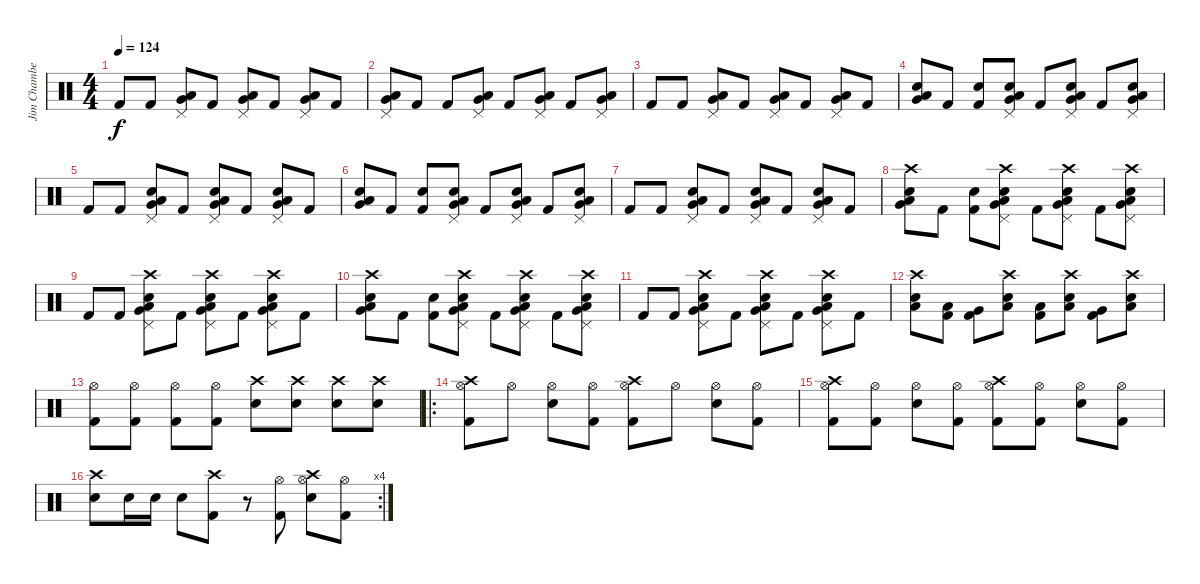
\track ("Jim Chamberlin" "Jim Chambe") {instrument percussion}
\staff {score}
\articulation defaults
\ts (4 4)
\tempo 124
\clef neutral
\ks c "Kick (hit) 2".8{dy f} "Kick (hit) 2".8
("Pedal Hi-Hat (hit)" "Very Low Tom (hit)" "Low Floor Tom (hit)").8 "Kick (hit) 2".8 ("Pedal Hi-Hat (hit)" "Very Low Tom (hit)" "Low Floor Tom (hit)").8 "Kick (hit) 2".8 ("Pedal Hi-Hat (hit)" "Very Low Tom (hit)" "Low Floor Tom (hit)").8 "Kick (hit) 2".8 |
("Pedal Hi-Hat (hit)" "Very Low Tom (hit)" "Low Floor Tom (hit)").8 "Kick (hit) 2".8 "Kick (hit) 2".8 ("Pedal Hi-Hat (hit)" "Very Low Tom (hit)" "Low Floor Tom (hit)").8 "Kick (hit) 2".8 ("Pedal Hi-Hat (hit)" "Very Low Tom (hit)" "Low Floor Tom (hit)").8 "Kick (hit) 2".8 ("Pedal Hi-Hat (hit)" "Very Low Tom (hit)" "Low Floor Tom (hit)").8 |
"Kick (hit) 2".8 "Kick (hit) 2".8 ("Pedal Hi-Hat (hit)" "Very Low Tom (hit)" "Low Floor Tom (hit)").8 "Kick (hit) 2".8 ("Pedal Hi-Hat (hit)" "Very Low Tom (hit)" "Low Floor Tom (hit)").8 "Kick (hit) 2".8 ("Pedal Hi-Hat (hit)" "Very Low Tom (hit)" "Low Floor Tom (hit)").8 "Kick (hit) 2".8 |
("Electric Snare (hit)" "Very Low Tom (hit)" "Low Floor Tom (hit)").8 "Kick (hit) 2".8 ("Snare (hit)" "Kick (hit) 2").8 ("Electric Snare (hit)" "Pedal Hi-Hat (hit)" "Very Low Tom (hit)" "Low Floor Tom (hit)").8 "Kick (hit) 2".8 ("Electric Snare (hit)" "Pedal Hi-Hat (hit)" "Very Low Tom (hit)" "Low Floor Tom (hit)").8 "Kick (hit) 2".8 ("Electric Snare (hit)" "Pedal Hi-Hat (hit)" "Very Low Tom (hit)" "Low Floor Tom (hit)").8 |
"Kick (hit) 2".8 "Kick (hit) 2".8 ("Electric Snare (hit)" "Pedal Hi-Hat (hit)" "Very Low Tom (hit)" "Low Floor Tom (hit)").8 "Kick (hit) 2".8 ("Electric Snare (hit)" "Pedal Hi-Hat (hit)" "Very Low Tom (hit)" "Low Floor Tom (hit)").8 "Kick (hit) 2".8 ("Electric Snare (hit)" "Pedal Hi-Hat (hit)" "Very Low Tom (hit)" "Low Floor Tom (hit)").8 "Kick (hit) 2".8 |
("Electric Snare (hit)" "Very Low Tom (hit)" "Low Floor Tom (hit)").8 "Kick (hit) 2".8 ("Snare (hit)" "Kick (hit) 2").8 ("Electric Snare (hit)" "Pedal Hi-Hat (hit)" "Very Low Tom (hit)" "Low Floor Tom (hit)").8 "Kick (hit) 2".8 ("Electric Snare (hit)" "Pedal Hi-Hat (hit)" "Very Low Tom (hit)" "Low Floor Tom (hit)").8 "Kick (hit) 2".8 ("Electric Snare (hit)" "Pedal Hi-Hat (hit)" "Very Low Tom (hit)" "Low Floor Tom (hit)").8 |
"Kick (hit) 2".8 "Kick (hit) 2".8 ("Electric Snare (hit)" "Pedal Hi-Hat (hit)" "Very Low Tom (hit)" "Low Floor Tom (hit)").8 "Kick (hit) 2".8 ("Electric Snare (hit)" "Pedal Hi-Hat (hit)" "Very Low Tom (hit)" "Low Floor Tom (hit)").8 "Kick (hit) 2".8 ("Electric Snare (hit)" "Pedal Hi-Hat (hit)" "Very Low Tom (hit)" "Low Floor Tom (hit)").8 "Kick (hit) 2".8 |
("Crash high (hit)" "Electric Snare (hit)" "Very Low Tom (hit)" "Low Floor Tom (hit)").8 "Kick (hit) 2".8 ("Snare (hit)" "Kick (hit) 2").8 ("Crash high (hit)" "Electric Snare (hit)" "Pedal Hi-Hat (hit)" "Very Low Tom (hit)" "Low Floor Tom (hit)").8 "Kick (hit) 2".8 ("Crash high (hit)" "Electric Snare (hit)" "Pedal Hi-Hat (hit)" "Very Low Tom (hit)" "Low Floor Tom (hit)").8 "Kick (hit) 2".8 ("Crash high (hit)" "Electric Snare (hit)" "Pedal Hi-Hat (hit)" "Very Low Tom (hit)" "Low Floor Tom (hit)").8 |
"Kick (hit) 2".8 "Kick (hit) 2".8 ("Crash high (hit)" "Electric Snare (hit)" "Pedal Hi-Hat (hit)" "Very Low Tom (hit)" "Low Floor Tom (hit)").8 "Kick (hit) 2".8 ("Crash high (hit)" "Electric Snare (hit)" "Pedal Hi-Hat (hit)" "Very Low Tom (hit)" "Low Floor Tom (hit)").8 "Kick (hit) 2".8 ("Crash high (hit)" "Electric Snare (hit)" "Pedal Hi-Hat (hit)" "Very Low Tom (hit)" "Low Floor Tom (hit)").8 "Kick (hit) 2".8 |
("Crash high (hit)" "Electric Snare (hit)" "Very Low Tom (hit)" "Low Floor Tom (hit)").8 "Kick (hit) 2".8 ("Snare (hit)" "Kick (hit) 2").8 ("Crash high (hit)" "Electric Snare (hit)" "Pedal Hi-Hat (hit)" "Very Low Tom (hit)" "Low Floor Tom (hit)").8 "Kick (hit) 2".8 ("Crash high (hit)" "Electric Snare (hit)" "Pedal Hi-Hat (hit)" "Very Low Tom (hit)" "Low Floor Tom (hit)").8 "Kick (hit) 2".8 ("Crash high (hit)" "Electric Snare (hit)" "Pedal Hi-Hat (hit)" "Very Low Tom (hit)" "Low Floor Tom (hit)").8 |
"Kick (hit) 2".8 "Kick (hit) 2".8 ("Crash high (hit)" "Electric Snare (hit)" "Pedal Hi-Hat (hit)" "Very Low Tom (hit)" "Low Floor Tom (hit)").8 "Kick (hit) 2".8 ("Crash high (hit)" "Electric Snare (hit)" "Pedal Hi-Hat (hit)" "Very Low Tom (hit)" "Low Floor Tom (hit)").8 "Kick (hit) 2".8 ("Crash high (hit)" "Electric Snare (hit)" "Pedal Hi-Hat (hit)" "Very Low Tom (hit)" "Low Floor Tom (hit)").8 "Kick (hit) 2".8 |
("Low Floor Tom (hit)" "Crash high (hit)" "Electric Snare (hit)").8 ("Low Floor Tom (hit)" "Kick (hit) 2").8 ("Very Low Tom (hit)" "Kick (hit) 2").8 ("Low Floor Tom (hit)" "Crash high (hit)" "Electric Snare (hit)").8 ("Low Floor Tom (hit)" "Kick (hit) 2").8 ("Low Floor Tom (hit)" "Crash high (hit)" "Electric Snare (hit)").8 ("Very Low Tom (hit)" "Kick (hit) 2").8 ("Low Floor Tom (hit)" "Crash high (hit)" "Electric Snare (hit)").8 |
("Hi-Hat (open)" "Kick (hit) 2").8 ("Hi-Hat (open)" "Kick (hit) 2").8 ("Hi-Hat (open)" "Kick (hit) 2").8 ("Hi-Hat (open)" "Kick (hit) 2").8 ("Crash high (hit)" "Electric Snare (hit)").8 ("Crash high (hit)" "Electric Snare (hit)").8 ("Crash high (hit)" "Electric Snare (hit)").8 ("Crash high (hit)" "Electric Snare (hit)").8 |
\ro
("Crash high (hit)" "Hi-Hat (open)" "Kick (hit) 2").8 "Hi-Hat (open)".8 ("Hi-Hat (open)" "Electric Snare (hit)").8 ("Hi-Hat (open)" "Kick (hit) 2").8 ("Crash high (hit)" "Hi-Hat (open)" "Kick (hit) 2").8 "Hi-Hat (open)".8 ("Hi-Hat (open)" "Electric Snare (hit)").8 ("Hi-Hat (open)" "Kick (hit) 2").8 |
("Crash high (hit)" "Hi-Hat (open)" "Kick (hit) 2").8 ("Hi-Hat (open)" "Kick (hit) 2").8 ("Hi-Hat (open)" "Electric Snare (hit)").8 ("Hi-Hat (open)" "Kick (hit) 2").8 ("Crash high (hit)" "Hi-Hat (open)" "Kick (hit) 2").8 ("Hi-Hat (open)" "Kick (hit) 2").8 ("Hi-Hat (open)" "Electric Snare (hit)").8 ("Hi-Hat (open)" "Kick (hit) 2").8 |
\rc 4
("Crash high (hit)" "Electric Snare (hit)").8 "Electric Snare (hit)".16 "Electric Snare (hit)".16 "Electric Snare (hit)".8 ("Crash high (hit)" "Kick (hit) 2").8 r.8 ("Hi-Hat (open)" "Kick (hit) 2").8 ("Crash high (hit)" "Hi-Hat (open)" "Electric Snare (hit)").8 ("Hi-Hat (open)" "Kick (hit) 2").8
